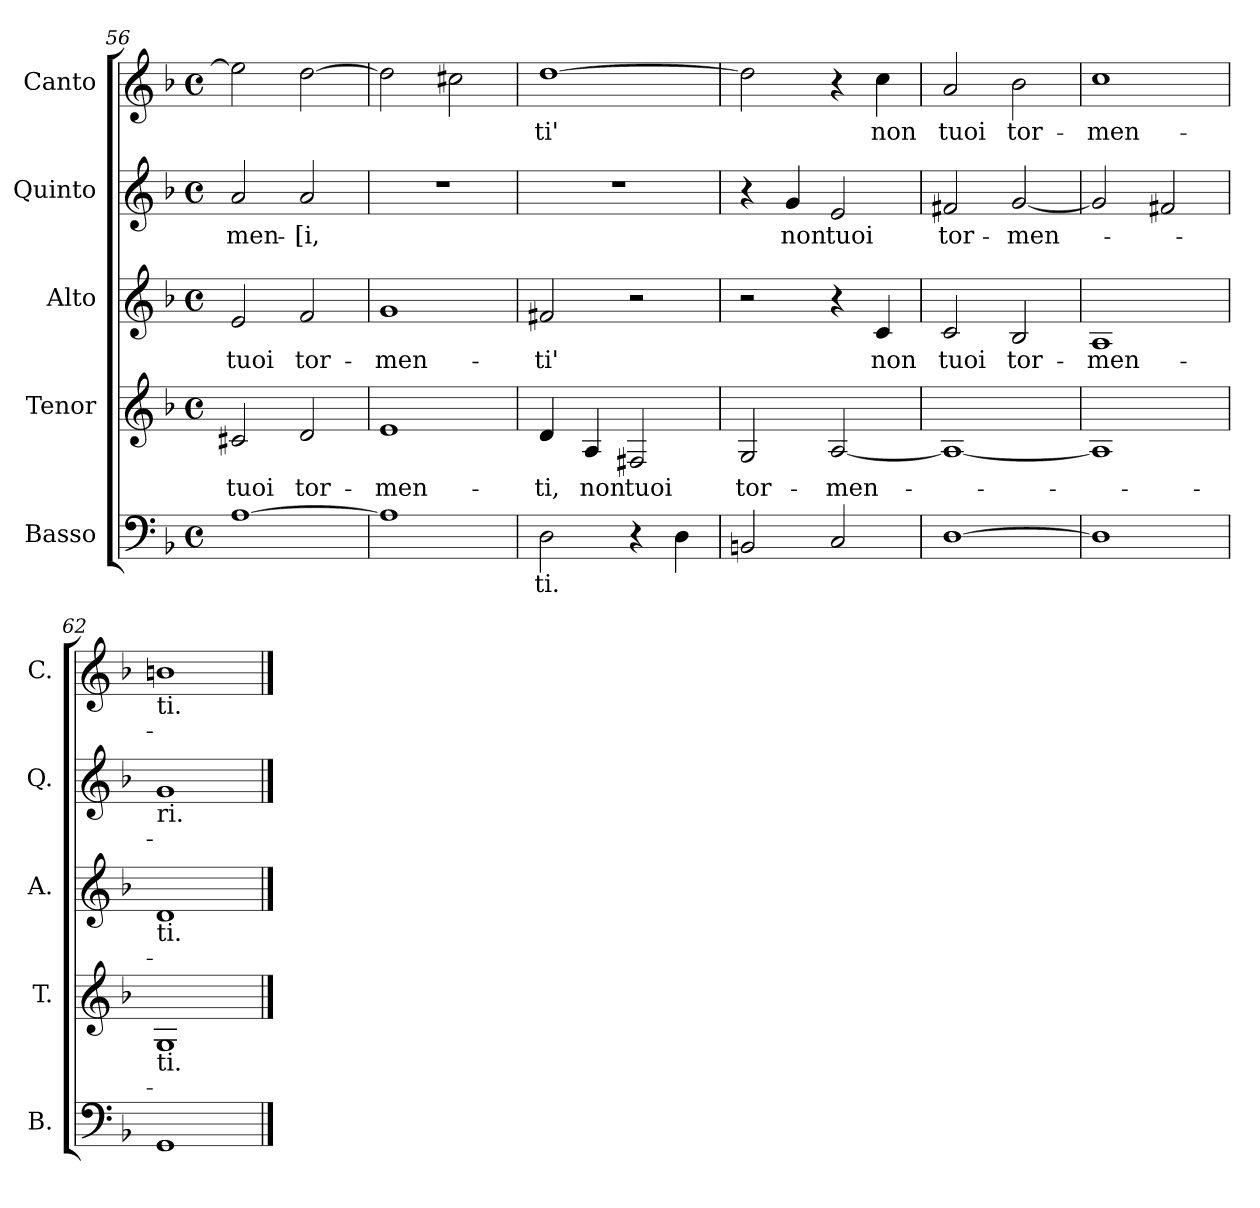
**kern	**text	**kern	**text	**kern	**text	**kern	**text	**kern	**text
*part5	*part5	*part4	*part4	*part3	*part3	*part2	*part2	*part1	*part1
*staff5	*staff5	*staff4	*staff4	*staff3	*staff3	*staff2	*staff2	*staff1	*staff1
*I"Basso	*	*I"Tenor	*	*I"Alto	*	*I"Quinto	*	*I"Canto	*
*I'B.	*	*I'T.	*	*I'A.	*	*I'Q.	*	*I'C.	*
*clefF4	*	*clefG2	*	*clefG2	*	*clefG2	*	*clefG2	*
*k[b-]	*	*k[b-]	*	*k[b-]	*	*k[b-]	*	*k[b-]	*
*F:	*	*F:	*	*F:	*	*F:	*	*F:	*
*M4/4	*	*M4/4	*	*M4/4	*	*M4/4	*	*M4/4	*
*met(c)	*	*met(c)	*	*met(c)	*	*met(c)	*	*met(c)	*
=56	=56	=56	=56	=56	=56	=56	=56	=56	=56
!	!	!	!LO:LY:b	!	!LO:LY:b	!	!LO:LY:b	!	!
[1A	.	2c#X/	-tuoi	2e/	-tuoi	2a/	-men-	2ee\]	.
!	!	!	!LO:LY:b	!	!LO:LY:b	!	!LO:LY:b	!	!
.	.	2d/	-tor-	2f/	-tor-	2a/	-[i,	[2dd\	.
=57	=57	=57	=57	=57	=57	=57	=57	=57	=57
!	!	!	!LO:LY:b	!	!LO:LY:b	!	!	!	!
1A]	.	1e	-men-	1g	-men-	1r	.	2dd\]	.
.	.	.	.	.	.	.	.	2cc#X\	.
!!LO:LB:g=z
=58	=58	=58	=58	=58	=58	=58	=58	=58	=58
!	!LO:LY:b	!	!LO:LY:b	!	!LO:LY:b	!	!	!	!LO:LY:b
2D\	-ti.	4d/	-ti,	2f#X/	-ti'	1r	.	[1dd	-ti'
!	!	!	!LO:LY:b	!	!	!	!	!	!
.	.	4A/	-non	.	.	.	.	.	.
!	!	!	!LO:LY:b	!	!	!	!	!	!
4r	.	2F#X/	-tuoi	2r	.	.	.	.	.
4D\	.	.	.	.	.	.	.	.	.
=59	=59	=59	=59	=59	=59	=59	=59	=59	=59
!	!	!	!LO:LY:b	!	!	!	!	!	!
2BBn/	.	2G/	-tor-	2r	.	4r	.	2dd\]	.
!	!	!	!	!	!	!	!LO:LY:b	!	!
.	.	.	.	.	.	4g/	-non	.	.
!	!	!	!LO:LY:b	!	!	!	!LO:LY:b	!	!
2C/	.	[2A/	-men-	4r	.	2e/	-tuoi	4r	.
!	!	!	!	!	!LO:LY:b	!	!	!	!LO:LY:b
.	.	.	.	4c/	-non	.	.	4cc\	-non
=60	=60	=60	=60	=60	=60	=60	=60	=60	=60
!	!	!	!	!	!LO:LY:b	!	!LO:LY:b	!	!LO:LY:b
[1D	.	1A_	.	2c/	-tuoi	2f#X/	-tor-	2a/	-tuoi
!	!	!	!	!	!LO:LY:b	!	!LO:LY:b	!	!LO:LY:b
.	.	.	.	2B-/	-tor-	[2g/	-men-	2b-\	-tor-
=61	=61	=61	=61	=61	=61	=61	=61	=61	=61
!	!	!	!	!	!LO:LY:b	!	!	!	!LO:LY:b
1D]	.	1A]	.	1A	-men-	2g/]	.	1cc	-men-
.	.	.	.	.	.	2f#X/	.	.	.
=62	=62	=62	=62	=62	=62	=62	=62	=62	=62
!	!	!	!	!	!	!	!	!LO:TX:b:t=ti.	!
!	!	!	!	!	!	!LO:TX:b:t=ri.	!	!	!
!	!	!	!	!LO:TX:b:t=ti.	!	!	!	!	!
!	!	!LO:TX:b:t=ti.	!	!	!	!	!	!	!
1GG	.	1G	.	1d	.	1g	.	1bn	.
==	==	==	==	==	==	==	==	==	==
*-	*-	*-	*-	*-	*-	*-	*-	*-	*-
